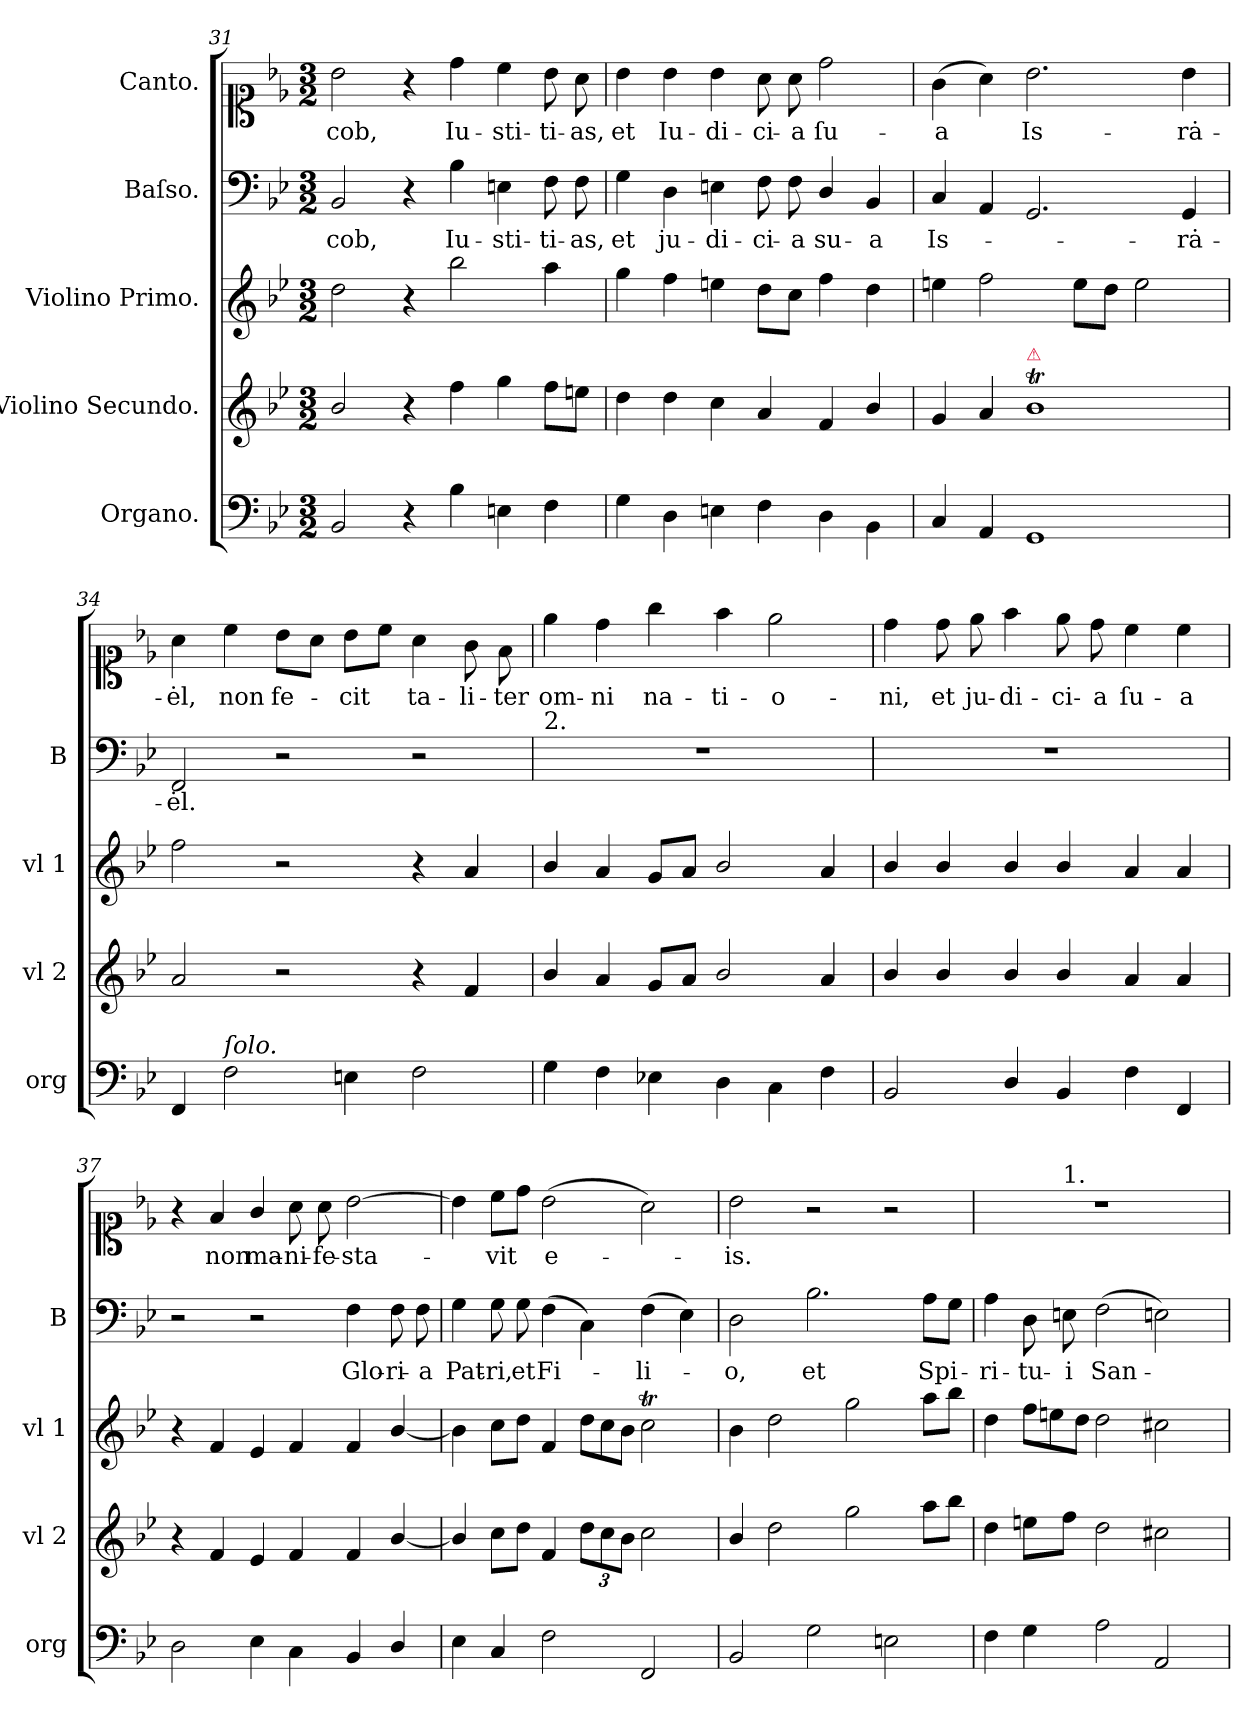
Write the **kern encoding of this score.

**kern	**kern	**kern	**kern	**text	**kern	**text
*part5	*part4	*part3	*part2	*part2	*part1	*part1
*staff5	*staff4	*staff3	*staff2	*staff2	*staff1	*staff1
*I"Organo.	*I"Violino Secundo.	*I"Violino Primo.	*I"Baſso.	*	*I"Canto.	*
*I'org	*I'vl 2	*I'vl 1	*I'B	*	*	*
*clefF4	*clefG2	*clefG2	*clefF4	*	*clefC1	*
*k[b-e-]	*k[b-e-]	*k[b-e-]	*k[b-e-]	*	*k[b-e-]	*
*B-:	*B-:	*B-:	*B-:	*	*B-:	*
*M3/2	*M3/2	*M3/2	*M3/2	*	*M3/2	*
=31	=31	=31	=31	=31	=31	=31
2BB-/	2b-/	2dd\	2BB-/	-cob,	2b-\	-cob,
4r	4r	4r	4r	.	4r	.
4B-\	4ff\	2bb-\	4B-\	Iu-	4dd\	Iu-
4En\	4gg\	.	4En\	-sti-	4cc\	-sti-
4F\	8ff\L	4aa\	8F\	-ti-	8b-\	-ti-
.	8een\J	.	8F\	-as,	8a\	-as,
=32	=32	=32	=32	=32	=32	=32
4G\	4dd\	4gg\	4G\	et	4b-\	et
4D\	4dd\	4ff\	4D\	ju-	4b-\	Iu-
4En\	4cc\	4een\	4En\	-di-	4b-\	-di-
4F\	4a/	8dd\L	8F\	-ci-	8a\	-ci-
.	.	8cc\J	8F\	-a	8a\	-a
4D\	4f/	4ff\	4D/	su-	2dd\	ſu-
4BB-\	4b-/	4dd\	4BB-/	-a	.	.
=33	=33	=33	=33	=33	=33	=33
4C/	4g/	4een\	4C/	Is-	(>4g\	-a
4AA/	4a/	2ff\	4AA/	.	4a\)	.
!	!LO:TX:a:color=crimson:t=⚠	!	!	!	!	!
1GG	1b-T	.	2.GG/	.	2.b-\	Is-
.	.	8ee\L	.	.	.	.
.	.	8dd\J	.	.	.	.
.	.	2ee\	.	.	.	.
.	.	.	4GG/	-rȧ-	4b-\	-rȧ-
=34	=34	=34	=34	=34	=34	=34
4FF/	2a/	2ff\	2FF/	-ėl.	4a\	-ėl,
!LO:TX:a:i:t=ſolo.	!	!	!	!	!	!
2F\	.	.	.	.	4cc\	non
.	2r	2r	2r	.	8b-\L	fe-
.	.	.	.	.	8a\J	.
4En\	.	.	.	.	8b-\L	-cit
.	.	.	.	.	8cc\J	.
2F\	4r	4r	2r	.	4a\	ta-
.	4f/	4a/	.	.	8g\	-li-
.	.	.	.	.	8f\	-ter
=35	=35	=35	=35	=35	=35	=35
!	!	!	!LO:TX:a:t=2.	!	!	!
4G\	4b-/	4b-/	1.r	.	4ee-\	om-
4F\	4a/	4a/	.	.	4dd\	-ni
4E-X\	8g/L	8g/L	.	.	4gg\	na-
.	8a/J	8a/J	.	.	.	.
4D\	2b-/	2b-/	.	.	4ff\	-ti-
4C\	.	.	.	.	2ee-\	-o-
4F\	4a/	4a/	.	.	.	.
=36	=36	=36	=36	=36	=36	=36
2BB-/	4b-/	4b-/	1.r	.	4dd\	-ni,
.	4b-/	4b-/	.	.	8dd\	et
.	.	.	.	.	8ee-\	ju-
4D/	4b-/	4b-/	.	.	4ff\	-di-
4BB-/	4b-/	4b-/	.	.	8ee-\	-ci-
.	.	.	.	.	8dd\	-a
4F\	4a/	4a/	.	.	4cc\	ſu-
4FF/	4a/	4a/	.	.	4cc\	-a
=37	=37	=37	=37	=37	=37	=37
2D\	4r	4r	2r	.	4r	.
.	4f/	4f/	.	.	4f/	non
4E-\	4e-/	4e-/	2r	.	4g/	ma-
4C\	4f/	4f/	.	.	8a\	-ni-
.	.	.	.	.	8a\	-fe-
4BB-/	4f/	4f/	4F\	Glo-	[2b-\	-sta-
4D/	[4b-/	[4b-/	8F\	-ri-	.	.
.	.	.	8F\	-a	.	.
=38	=38	=38	=38	=38	=38	=38
4E-\	4b-/]	4b-\]	4G\	Pat-	4b-\]	.
4C/	8cc\L	8cc\L	8G\	-ri,	8cc\L	-vit
.	8dd\J	8dd\J	8G\	et	8dd\J	.
2F\	4f/	4f/	(>4F\	Fi-	(>2b-\	e-
*	*	*Xtuplet	*	*	*	*
.	12dd\L	12dd\L	4C\)	.	.	.
.	12cc\	12cc\	.	.	.	.
.	12b-\J	12b-\J	.	.	.	.
2FF/	2cc\	2ccT\	(>4F\	-li-	2a\)	.
.	.	.	4E-\)	.	.	.
=39	=39	=39	=39	=39	=39	=39
2BB-/	4b-/	4b-\	2D\	-o,	2b-\	-is.
.	2dd\	2dd\	.	.	.	.
2G\	.	.	2.B-\	et	2r	.
.	2gg\	2gg\	.	.	.	.
2En\	.	.	.	.	2r	.
.	8aa\L	8aa\L	8A\L	Spi-	.	.
.	8bb-\J	8bb-\J	8G\J	.	.	.
=40	=40	=40	=40	=40	=40	=40
*	*	*	*	*	*^	*
4F\	4dd\	4dd\	4A\	-ri-	1.r	4.ryy	.
4G\	8een\L	12ff\L	8D\	-tu-	.	.	.
.	.	12een\	.	.	.	.	.
!	!	!	!	!	!	!LO:TX:a:t=1.	!
.	8ff\J	.	8En\	-i	.	1ryy	.
.	.	12dd\J	.	.	.	.	.
2A\	2dd\	2dd\	(>2F\	San-	.	.	.
2AA/	2cc#X\	2cc#X\	2En\)	.	.	.	.
.	.	.	.	.	.	8ryy	.
*	*	*	*	*	*v	*v	*
=	=	=	=	=	=	=
*-	*-	*-	*-	*-	*-	*-
